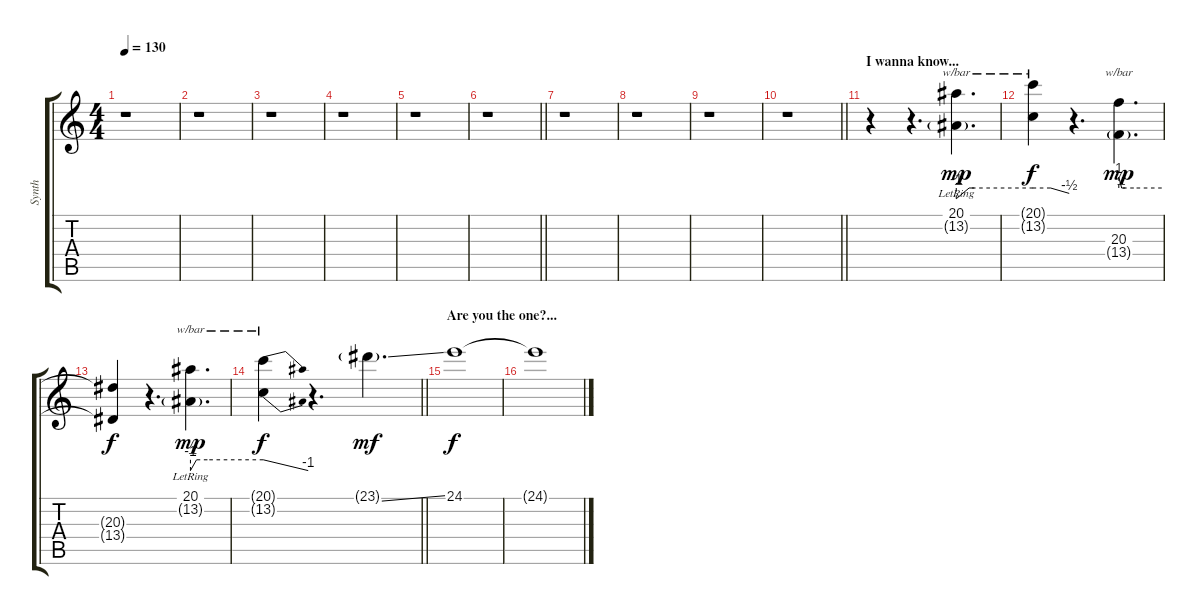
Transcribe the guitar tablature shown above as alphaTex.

\track ("Synth" "Synth") {instrument synthbrass1}
\staff {score tabs}
\tuning (E4 B3 G3 D3 A2 D2) {hide}
\ts (4 4)
\tempo 130
\clef g2
\ks c
r.1{dy mp} |
r.1 |
r.1 |
r.1 |
r.1 |
\barLineRight lightlight
r.1 |
r.1 |
r.1 |
r.1 |
\barLineRight lightlight
r.1 |
\section ("" "I wanna know...")
r.4 r.4{d} (20.1 13.2{g lr}).4{d tbe (custom default 0 -4 10 0 14 0 60 0)} |
(20.1{t} 13.2{t}).4{tbe (custom default 0 0 29 0 60 -2) dy f} r.4{d} (20.3 13.4{g}).4{d tbe (custom default 0 4 4 0 9 0 21 0 60 0) dy mp} |
(20.3{t} 13.4{t}).4{dy f} r.4{d} (20.1 13.2{g lr}).4{d tbe (custom default 0 -4 5 0 14 0 60 0) dy mp} |
\barLineRight lightlight
(20.1{t} 13.2{t}).4{tbe (dive default 0 0 60 -4) dy f} r.4{d} 23.1{ss g}.4{d dy mf} |
\section ("" "Are you the one?...")
24.1.1{dy f volume 14} |
24.1{t}.1
